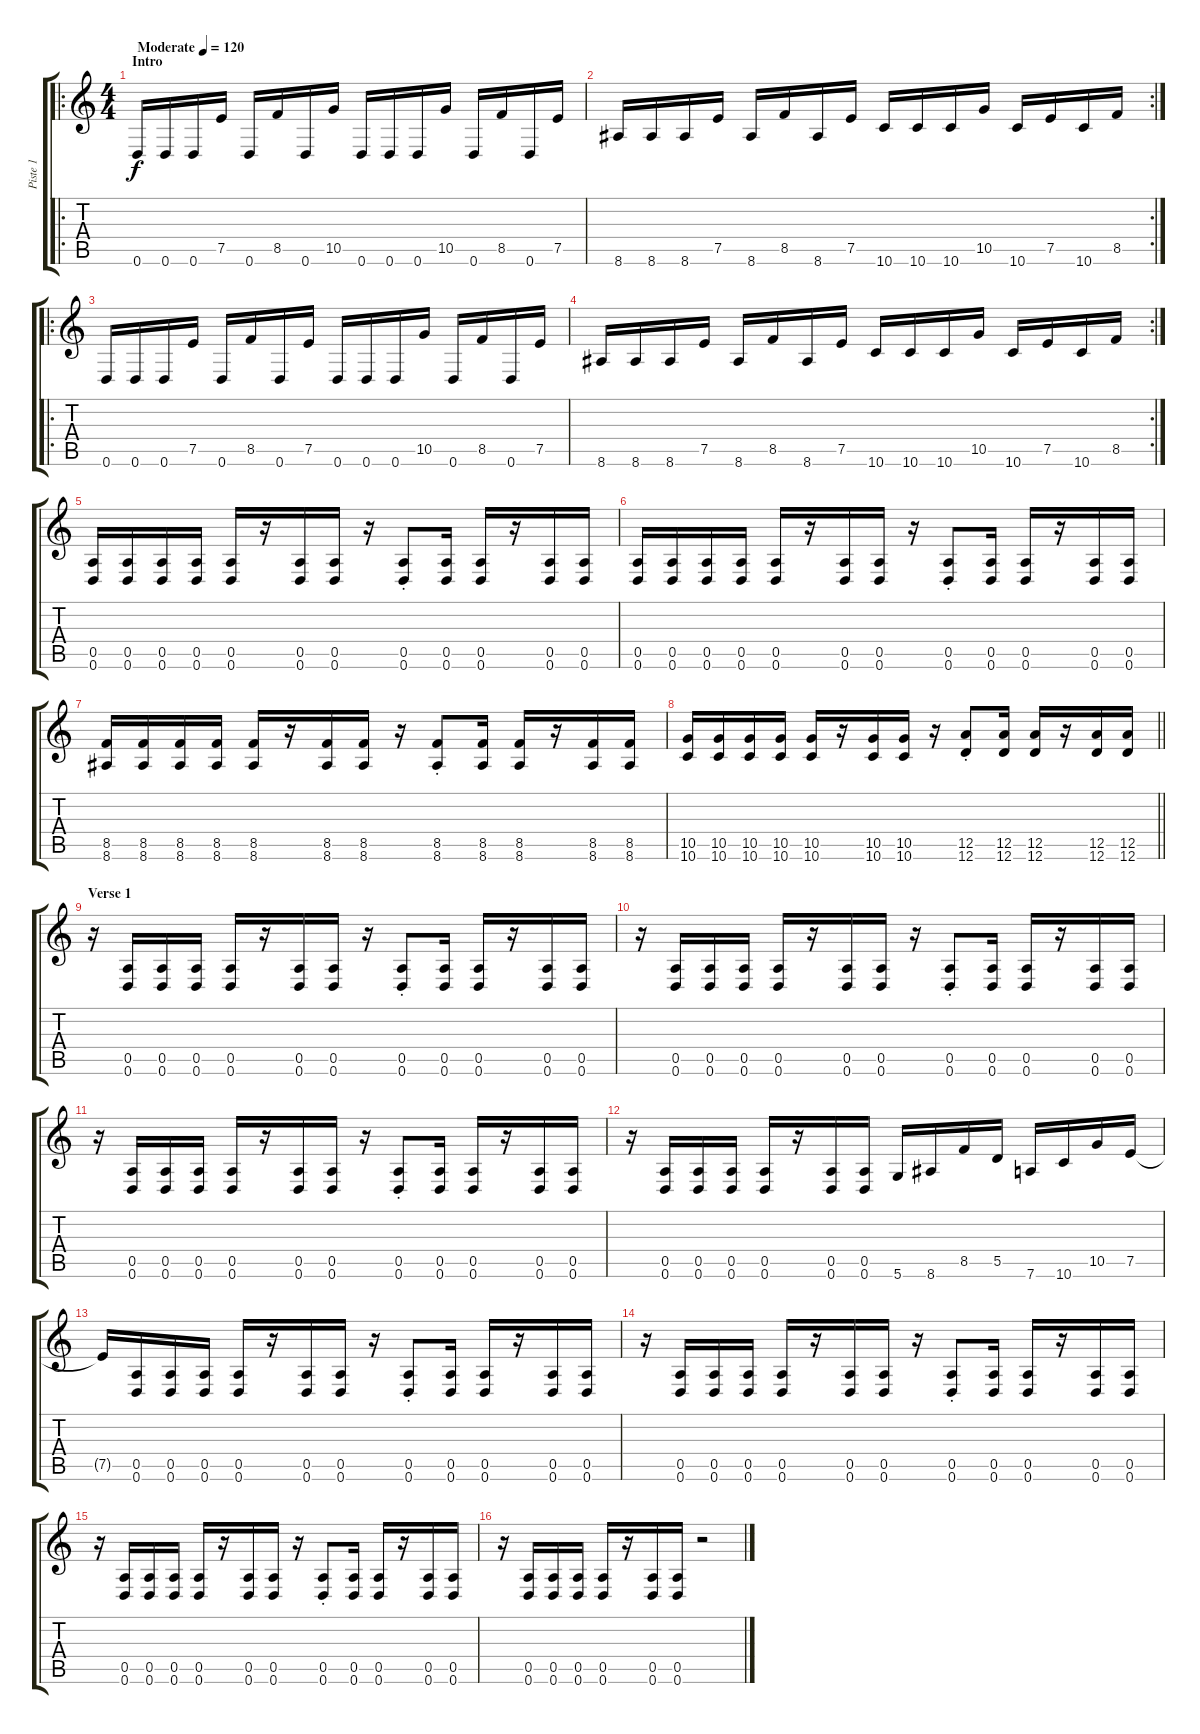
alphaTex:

\track ("Piste 1" "Piste 1") {instrument distortionguitar}
\staff {score tabs}
\tuning (E4 B3 G3 D3 A2 D2) {hide}
\ro
\ts (4 4)
\section ("" "Intro")
\tempo (120 "Moderate")
\clef g2
\ks c
0.6.16{dy f instrument distortionguitar} 0.6.16 0.6.16 7.5.16 0.6.16 8.5.16 0.6.16 10.5.16 0.6.16 0.6.16 0.6.16 10.5.16 0.6.16 8.5.16 0.6.16 7.5.16 |
\rc 2
8.6.16 8.6.16 8.6.16 7.5.16 8.6.16 8.5.16 8.6.16 7.5.16 10.6.16 10.6.16 10.6.16 10.5.16 10.6.16 7.5.16 10.6.16 8.5.16 |
\ro
0.6.16 0.6.16 0.6.16 7.5.16 0.6.16 8.5.16 0.6.16 7.5.16 0.6.16 0.6.16 0.6.16 10.5.16 0.6.16 8.5.16 0.6.16 7.5.16 |
\rc 2
8.6.16 8.6.16 8.6.16 7.5.16 8.6.16 8.5.16 8.6.16 7.5.16 10.6.16 10.6.16 10.6.16 10.5.16 10.6.16 7.5.16 10.6.16 8.5.16 |
(0.5 0.6).16 (0.5 0.6).16 (0.5 0.6).16 (0.5 0.6).16 (0.5 0.6).16 r.16 (0.5 0.6).16 (0.5 0.6).16 r.16 (0.5{st} 0.6{st}).8 (0.5 0.6).16 (0.5 0.6).16 r.16 (0.5 0.6).16 (0.5 0.6).16 |
(0.5 0.6).16 (0.5 0.6).16 (0.5 0.6).16 (0.5 0.6).16 (0.5 0.6).16 r.16 (0.5 0.6).16 (0.5 0.6).16 r.16 (0.5{st} 0.6{st}).8 (0.5 0.6).16 (0.5 0.6).16 r.16 (0.5 0.6).16 (0.5 0.6).16 |
(8.5 8.6).16 (8.5 8.6).16 (8.5 8.6).16 (8.5 8.6).16 (8.5 8.6).16 r.16 (8.5 8.6).16 (8.5 8.6).16 r.16 (8.5{st} 8.6{st}).8 (8.5 8.6).16 (8.5 8.6).16 r.16 (8.5 8.6).16 (8.5 8.6).16 |
\barLineRight lightlight
(10.5 10.6).16 (10.5 10.6).16 (10.5 10.6).16 (10.5 10.6).16 (10.5 10.6).16 r.16 (10.5 10.6).16 (10.5 10.6).16 r.16 (12.5{st} 12.6{st}).8 (12.5 12.6).16 (12.5 12.6).16 r.16 (12.5 12.6).16 (12.5 12.6).16 |
\section ("" "Verse 1")
r.16 (0.5 0.6).16 (0.5 0.6).16 (0.5 0.6).16 (0.5 0.6).16 r.16 (0.5 0.6).16 (0.5 0.6).16 r.16 (0.5{st} 0.6{st}).8 (0.5 0.6).16 (0.5 0.6).16 r.16 (0.5 0.6).16 (0.5 0.6).16 |
r.16 (0.5 0.6).16 (0.5 0.6).16 (0.5 0.6).16 (0.5 0.6).16 r.16 (0.5 0.6).16 (0.5 0.6).16 r.16 (0.5{st} 0.6{st}).8 (0.5 0.6).16 (0.5 0.6).16 r.16 (0.5 0.6).16 (0.5 0.6).16 |
r.16 (0.5 0.6).16 (0.5 0.6).16 (0.5 0.6).16 (0.5 0.6).16 r.16 (0.5 0.6).16 (0.5 0.6).16 r.16 (0.5{st} 0.6{st}).8 (0.5 0.6).16 (0.5 0.6).16 r.16 (0.5 0.6).16 (0.5 0.6).16 |
r.16 (0.5 0.6).16 (0.5 0.6).16 (0.5 0.6).16 (0.5 0.6).16 r.16 (0.5 0.6).16 (0.5 0.6).16 5.6.16 8.6.16 8.5.16 5.5.16 7.6.16 10.6.16 10.5.16 7.5.16 |
7.5{t}.16 (0.5 0.6).16 (0.5 0.6).16 (0.5 0.6).16 (0.5 0.6).16 r.16 (0.5 0.6).16 (0.5 0.6).16 r.16 (0.5{st} 0.6{st}).8 (0.5 0.6).16 (0.5 0.6).16 r.16 (0.5 0.6).16 (0.5 0.6).16 |
r.16 (0.5 0.6).16 (0.5 0.6).16 (0.5 0.6).16 (0.5 0.6).16 r.16 (0.5 0.6).16 (0.5 0.6).16 r.16 (0.5{st} 0.6{st}).8 (0.5 0.6).16 (0.5 0.6).16 r.16 (0.5 0.6).16 (0.5 0.6).16 |
r.16 (0.5 0.6).16 (0.5 0.6).16 (0.5 0.6).16 (0.5 0.6).16 r.16 (0.5 0.6).16 (0.5 0.6).16 r.16 (0.5{st} 0.6{st}).8 (0.5 0.6).16 (0.5 0.6).16 r.16 (0.5 0.6).16 (0.5 0.6).16 |
r.16 (0.5 0.6).16 (0.5 0.6).16 (0.5 0.6).16 (0.5 0.6).16 r.16 (0.5 0.6).16 (0.5 0.6).16 r.2
